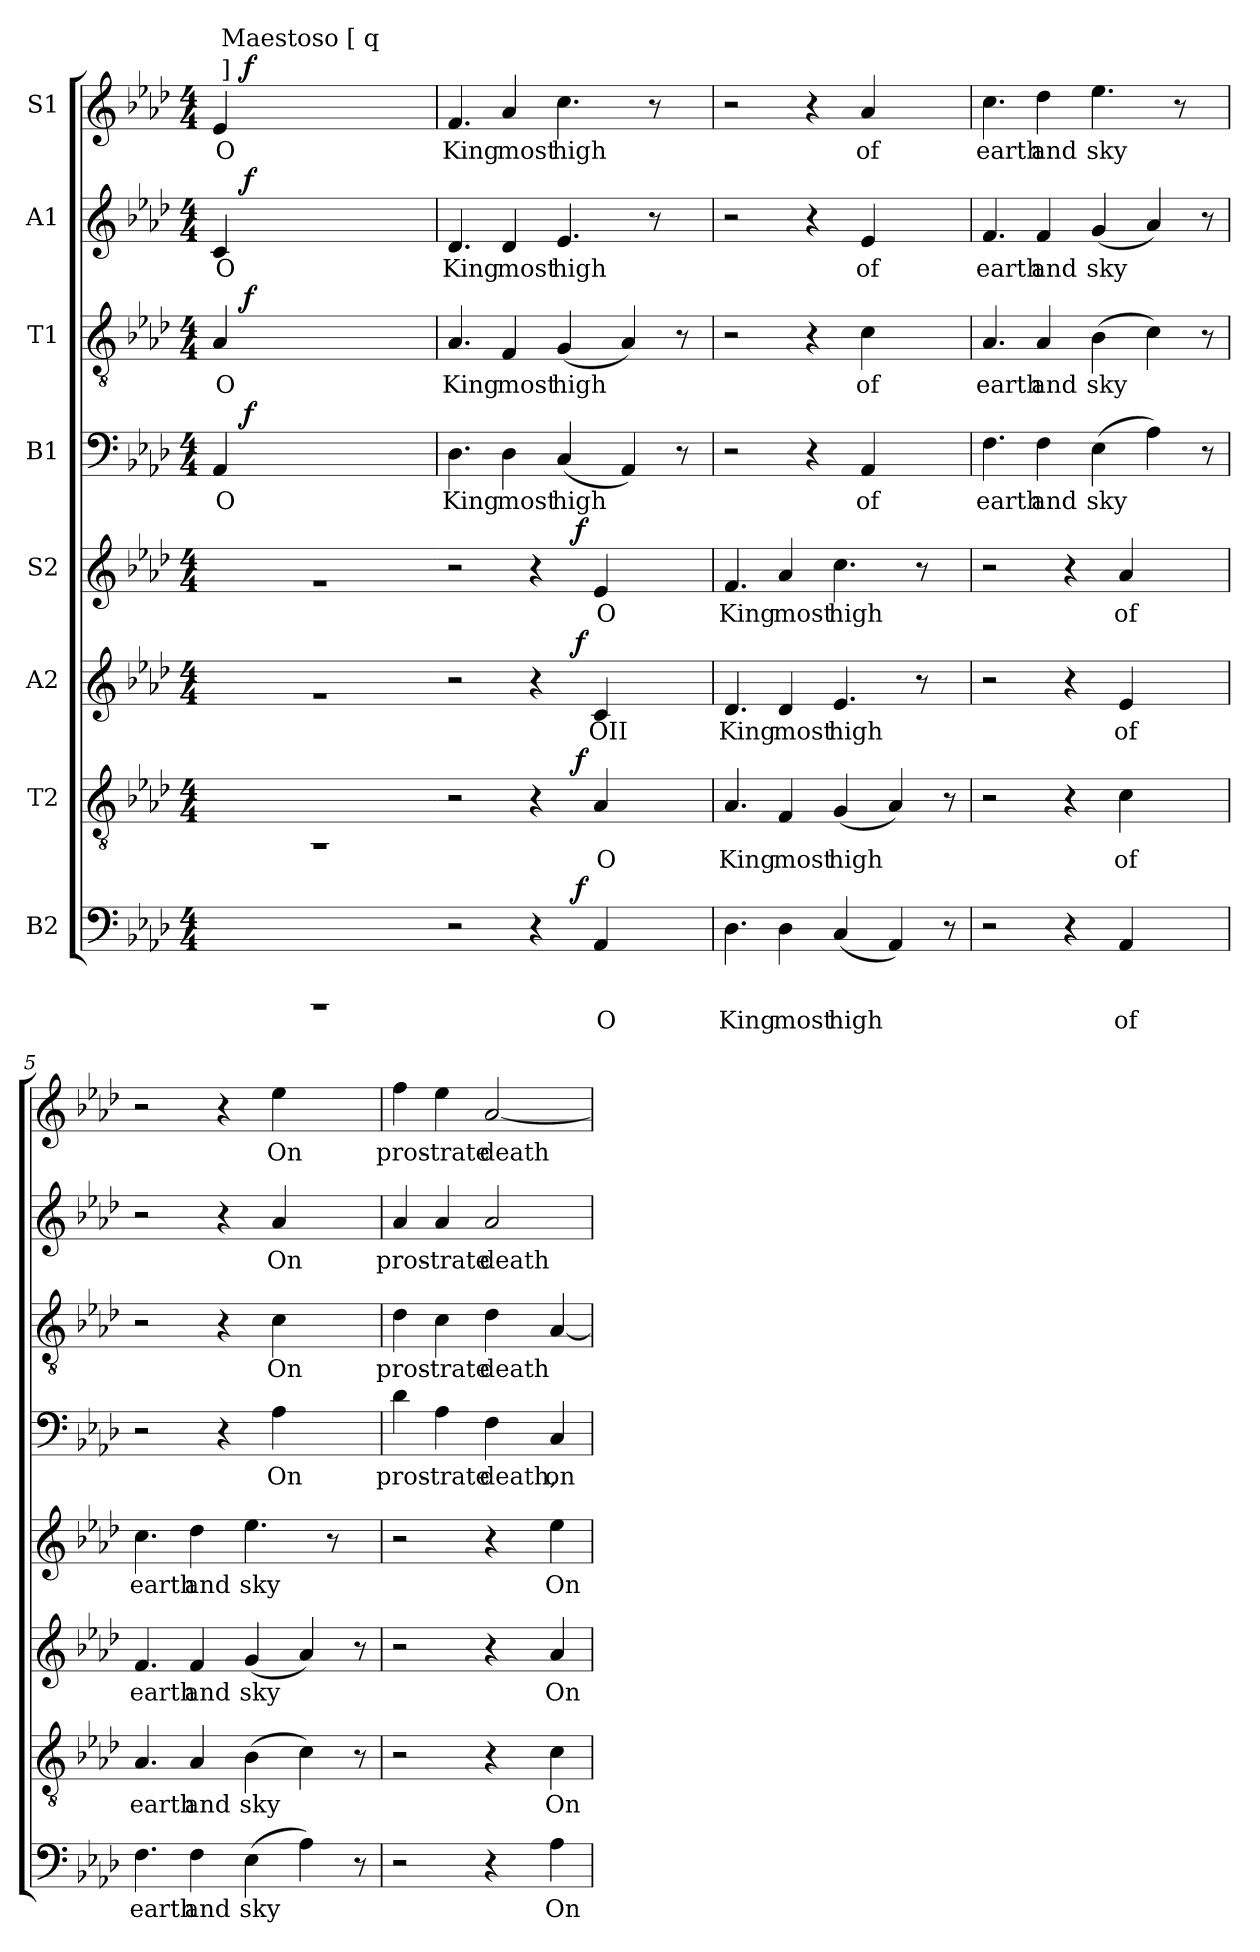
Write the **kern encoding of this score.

**kern	**text	**dynam	**kern	**text	**dynam	**kern	**text	**dynam	**kern	**text	**dynam	**kern	**text	**dynam	**kern	**text	**dynam	**kern	**text	**dynam	**kern	**text	**dynam
*part8	*part8	*part8	*part7	*part7	*part7	*part6	*part6	*part6	*part5	*part5	*part5	*part4	*part4	*part4	*part3	*part3	*part3	*part2	*part2	*part2	*part1	*part1	*part1
*staff8	*staff8	*staff8	*staff7	*staff7	*staff7	*staff6	*staff6	*staff6	*staff5	*staff5	*staff5	*staff4	*staff4	*staff4	*staff3	*staff3	*staff3	*staff2	*staff2	*staff2	*staff1	*staff1	*staff1
*I"B2	*	*	*I"T2	*	*	*I"A2	*	*	*I"S2	*	*	*I"B1	*	*	*I"T1	*	*	*I"A1	*	*	*I"S1	*	*
!!LO:PB:g=z
*stria5	*	*	*stria5	*	*	*stria5	*	*	*stria5	*	*	*stria5	*	*	*stria5	*	*	*stria5	*	*	*stria5	*	*
*clefF4	*	*	*clefGv2	*	*	*clefG2	*	*	*clefG2	*	*	*clefF4	*	*	*clefGv2	*	*	*clefG2	*	*	*clefG2	*	*
*k[b-e-a-d-]	*	*	*k[b-e-a-d-]	*	*	*k[b-e-a-d-]	*	*	*k[b-e-a-d-]	*	*	*k[b-e-a-d-]	*	*	*k[b-e-a-d-]	*	*	*k[b-e-a-d-]	*	*	*k[b-e-a-d-]	*	*
*A-:	*	*	*A-:	*	*	*A-:	*	*	*A-:	*	*	*A-:	*	*	*A-:	*	*	*A-:	*	*	*A-:	*	*
*M4/4	*	*	*M4/4	*	*	*M4/4	*	*	*M4/4	*	*	*M4/4	*	*	*M4/4	*	*	*M4/4	*	*	*M4/4	*	*
=1	=1	=1	=1	=1	=1	=1	=1	=1	=1	=1	=1	=1	=1	=1	=1	=1	=1	=1	=1	=1	=1	=1	=1
!LO:N:vis=1	!	!	!LO:N:vis=1	!	!	!LO:N:vis=1	!	!	!LO:N:vis=1	!	!	!	!LO:LY:b:cj	!	!	!LO:LY:b:cj	!	!	!LO:LY:b:cj	!	!	!LO:LY:b:cj	!
*	*	*	*	*	*	*	*	*	*	*	*	*^	*	*	*^	*	*	*^	*	*	*^	*	*
*	*	*	*	*	*	*	*	*	*	*	*	*	*	*	*	*	*	*	*	*	*	*	*	*	*^	*	*
1rEEE	.	.	1rAA	.	.	1ra	.	.	1ra	.	.	4AA-/	16ryy	O	.	4A-/	16ryy	O	.	4c/	16ryy	O	.	4e-/	16ryy	64ryy	O	.
*	*	*	*	*	*	*	*	*	*	*	*	*	*	*	*	*	*	*	*	*	*	*	*	*MM84	*	*	*	*
!	!	!	!	!	!	!	!	!	!	!	!	!	!	!	!	!	!	!	!	!	!	!	!	!	!	!LO:TX:a:t=Maestoso [ q	!	!
!	!	!	!	!	!	!	!	!	!	!	!	!	!	!	!	!	!	!	!	!	!	!	!	!	!	!LO:TX:a:t=]	!	!
.	.	.	.	.	.	.	.	.	.	.	.	.	.	.	.	.	.	.	.	.	.	.	.	.	.	2ryy	.	.
.	.	.	.	.	.	.	.	.	.	.	.	.	64ryy	.	.	.	64ryy	.	.	.	64ryy	.	.	.	64ryy	.	.	.
!	!	!	!	!	!	!	!	!	!	!	!	!	!	!	!LO:DY:a	!	!	!	!LO:DY:a	!	!	!	!LO:DY:b	!	!	!	!	!LO:DY:b
.	.	.	.	.	.	.	.	.	.	.	.	.	2ryy	.	f	.	2ryy	.	f	.	2ryy	.	f	.	2ryy	.	.	f
.	.	.	.	.	.	.	.	.	.	.	.	2.ryy	.	.	.	2.ryy	.	.	.	2.ryy	.	.	.	2.ryy	.	.	.	.
.	.	.	.	.	.	.	.	.	.	.	.	.	.	.	.	.	.	.	.	.	.	.	.	.	.	4ryy	.	.
.	.	.	.	.	.	.	.	.	.	.	.	.	4ryy	.	.	.	4ryy	.	.	.	4ryy	.	.	.	4ryy	.	.	.
.	.	.	.	.	.	.	.	.	.	.	.	.	.	.	.	.	.	.	.	.	.	.	.	.	.	8...ryy	.	.
.	.	.	.	.	.	.	.	.	.	.	.	.	8ryy	.	.	.	8ryy	.	.	.	8ryy	.	.	.	8ryy	.	.	.
.	.	.	.	.	.	.	.	.	.	.	.	.	32.ryy	.	.	.	32.ryy	.	.	.	32.ryy	.	.	.	32.ryy	.	.	.
=2	=2!	=2!	=2	=2!	=2!	=2	=2!	=2!	=2	=2!	=2!	=2	=2	=2!	=2!	=2	=2	=2!	=2!	=2	=2	=2!	=2!	=2!	=2!	=2!	=2!	=2!
!	!	!	!	!	!	!	!	!	!	!	!	!	!	!LO:LY:b:cj	!	!	!	!LO:LY:b:cj	!	!	!	!LO:LY:b:cj	!	!	!	!	!LO:LY:b:cj	!
*	*	*	*	*	*	*	*	*	*	*	*	*v	*v	*	*	*	*	*	*	*v	*v	*	*	*v	*v	*v	*	*
*^	*	*	*^	*	*	*^	*	*	*^	*	*	*	*	*	*v	*v	*	*	*	*	*	*	*	*
2r	2ryy	.	.	2r	2ryy	.	.	2r	2ryy	.	.	2r	2ryy	.	.	4.D-\	King	.	4.A-/	King	.	4.d-/	King	.	4.f/	King	.
!	!	!	!	!	!	!	!	!	!	!	!	!	!	!	!	!	!LO:LY:b:cj	!	!	!LO:LY:b:cj	!	!	!LO:LY:b:cj	!	!	!LO:LY:b:cj	!
.	.	.	.	.	.	.	.	.	.	.	.	.	.	.	.	4D-\	most	.	4F/	most	.	4d-/	most	.	4a-/	most	.
4r	8.ryy	.	.	4r	8.ryy	.	.	4r	8.ryy	.	.	4r	8.ryy	.	.	.	.	.	.	.	.	.	.	.	.	.	.
!	!	!	!	!	!	!	!	!	!	!	!	!	!	!	!	!	!LO:LY:b	!	!	!LO:LY:b	!	!	!LO:LY:b:cj	!	!	!LO:LY:b:cj	!
.	.	.	.	.	.	.	.	.	.	.	.	.	.	.	.	(<4C/	high	.	(<4G/	high	.	4.e-/	high	.	4.cc\	high	.
!	!	!	!LO:DY:a	!	!	!	!LO:DY:a	!	!	!	!LO:DY:b	!	!	!	!LO:DY:b	!	!	!	!	!	!	!	!	!	!	!	!
.	2ryy	.	f	.	2ryy	.	f	.	2ryy	.	f	.	2ryy	.	f	.	.	.	.	.	.	.	.	.	.	.	.
!	!	!LO:LY:b:cj	!	!	!	!LO:LY:b:cj	!	!	!	!LO:LY:b:cj	!	!	!	!LO:LY:b:cj	!	!	!	!	!	!	!	!	!	!	!	!	!
4AA-/	.	O	.	4A-/	.	O	.	4c/	.	OII	.	4e-/	.	O	.	.	.	.	.	.	.	.	.	.	.	.	.
.	.	.	.	.	.	.	.	.	.	.	.	.	.	.	.	4AA-/)	.	.	4A-/)	.	.	.	.	.	.	.	.
4ryy	.	.	.	4ryy	.	.	.	4ryy	.	.	.	4ryy	.	.	.	.	.	.	.	.	.	8r	.	.	8r	.	.
.	.	.	.	.	.	.	.	.	.	.	.	.	.	.	.	8r	.	.	8r	.	.	8ryy	.	.	8ryy	.	.
.	16ryy	.	.	.	16ryy	.	.	.	16ryy	.	.	.	16ryy	.	.	.	.	.	.	.	.	.	.	.	.	.	.
=3	=3	=3!	=3!	=3	=3	=3!	=3!	=3	=3	=3!	=3!	=3	=3	=3!	=3!	=3	=3!	=3!	=3	=3!	=3!	=3	=3!	=3!	=3!	=3!	=3!
!	!	!LO:LY:b:cj	!	!	!	!LO:LY:b:cj	!	!	!	!LO:LY:b:cj	!	!	!	!LO:LY:b:cj	!	!	!	!	!	!	!	!	!	!	!	!	!
*v	*v	*	*	*	*	*	*	*v	*v	*	*	*v	*v	*	*	*	*	*	*	*	*	*	*	*	*	*	*
*	*	*	*v	*v	*	*	*	*	*	*	*	*	*	*	*	*	*	*	*	*	*	*	*	*
4.D-\	King	.	4.A-/	King	.	4.d-/	King	.	4.f/	King	.	2r	.	.	2r	.	.	2r	.	.	2r	.	.
!	!LO:LY:b:cj	!	!	!LO:LY:b:cj	!	!	!LO:LY:b:cj	!	!	!LO:LY:b:cj	!	!	!	!	!	!	!	!	!	!	!	!	!
4D-\	most	.	4F/	most	.	4d-/	most	.	4a-/	most	.	.	.	.	.	.	.	.	.	.	.	.	.
.	.	.	.	.	.	.	.	.	.	.	.	4r	.	.	4r	.	.	4r	.	.	4r	.	.
!	!LO:LY:b	!	!	!LO:LY:b	!	!	!LO:LY:b:cj	!	!	!LO:LY:b:cj	!	!	!	!	!	!	!	!	!	!	!	!	!
(<4C/	high	.	(<4G/	high	.	4.e-/	high	.	4.cc\	high	.	.	.	.	.	.	.	.	.	.	.	.	.
!	!	!	!	!	!	!	!	!	!	!	!	!	!LO:LY:b:cj	!	!	!LO:LY:b:cj	!	!	!LO:LY:b:cj	!	!	!LO:LY:b:cj	!
.	.	.	.	.	.	.	.	.	.	.	.	4AA-/	of	.	4c\	of	.	4e-/	of	.	4a-/	of	.
4AA-/)	.	.	4A-/)	.	.	.	.	.	.	.	.	.	.	.	.	.	.	.	.	.	.	.	.
.	.	.	.	.	.	8r	.	.	8r	.	.	4ryy	.	.	4ryy	.	.	4ryy	.	.	4ryy	.	.
8r	.	.	8r	.	.	8ryy	.	.	8ryy	.	.	.	.	.	.	.	.	.	.	.	.	.	.
=4	=4!	=4!	=4	=4!	=4!	=4	=4!	=4!	=4	=4!	=4!	=4	=4!	=4!	=4	=4!	=4!	=4	=4!	=4!	=4!	=4!	=4!
!	!	!	!	!	!	!	!	!	!	!	!	!	!LO:LY:b:cj	!	!	!LO:LY:b:cj	!	!	!LO:LY:b:cj	!	!	!LO:LY:b:cj	!
2r	.	.	2r	.	.	2r	.	.	2r	.	.	4.F\	earth	.	4.A-/	earth	.	4.f/	earth	.	4.cc\	earth	.
!	!	!	!	!	!	!	!	!	!	!	!	!	!LO:LY:b:cj	!	!	!LO:LY:b:cj	!	!	!LO:LY:b:cj	!	!	!LO:LY:b:cj	!
.	.	.	.	.	.	.	.	.	.	.	.	4F\	and	.	4A-/	and	.	4f/	and	.	4dd-\	and	.
4r	.	.	4r	.	.	4r	.	.	4r	.	.	.	.	.	.	.	.	.	.	.	.	.	.
!	!	!	!	!	!	!	!	!	!	!	!	!	!LO:LY:b	!	!	!LO:LY:b	!	!	!LO:LY:b	!	!	!LO:LY:b	!
.	.	.	.	.	.	.	.	.	.	.	.	(>4E-\	sky	.	(>4B-\	sky	.	(<4g/	sky	.	4.ee-\	sky	.
!	!LO:LY:b:cj	!	!	!LO:LY:b:cj	!	!	!LO:LY:b:cj	!	!	!LO:LY:b:cj	!	!	!	!	!	!	!	!	!	!	!	!	!
4AA-/	of	.	4c\	of	.	4e-/	of	.	4a-/	of	.	.	.	.	.	.	.	.	.	.	.	.	.
.	.	.	.	.	.	.	.	.	.	.	.	4A-\)	.	.	4c\)	.	.	4a-/)	.	.	.	.	.
4ryy	.	.	4ryy	.	.	4ryy	.	.	4ryy	.	.	.	.	.	.	.	.	.	.	.	8r	.	.
.	.	.	.	.	.	.	.	.	.	.	.	8r	.	.	8r	.	.	8r	.	.	8ryy	.	.
=5	=5!	=5!	=5	=5!	=5!	=5	=5!	=5!	=5	=5!	=5!	=5	=5!	=5!	=5	=5!	=5!	=5	=5!	=5!	=5!	=5!	=5!
!	!LO:LY:b:cj	!	!	!LO:LY:b:cj	!	!	!LO:LY:b:cj	!	!	!LO:LY:b:cj	!	!	!	!	!	!	!	!	!	!	!	!	!
4.F\	earth	.	4.A-/	earth	.	4.f/	earth	.	4.cc\	earth	.	2r	.	.	2r	.	.	2r	.	.	2r	.	.
!	!LO:LY:b:cj	!	!	!LO:LY:b:cj	!	!	!LO:LY:b:cj	!	!	!LO:LY:b:cj	!	!	!	!	!	!	!	!	!	!	!	!	!
4F\	and	.	4A-/	and	.	4f/	and	.	4dd-\	and	.	.	.	.	.	.	.	.	.	.	.	.	.
.	.	.	.	.	.	.	.	.	.	.	.	4r	.	.	4r	.	.	4r	.	.	4r	.	.
!	!LO:LY:b	!	!	!LO:LY:b	!	!	!LO:LY:b	!	!	!LO:LY:b	!	!	!	!	!	!	!	!	!	!	!	!	!
(>4E-\	sky	.	(>4B-\	sky	.	(<4g/	sky	.	4.ee-\	sky	.	.	.	.	.	.	.	.	.	.	.	.	.
!	!	!	!	!	!	!	!	!	!	!	!	!	!LO:LY:b:cj	!	!	!LO:LY:b:cj	!	!	!LO:LY:b:cj	!	!	!LO:LY:b:cj	!
.	.	.	.	.	.	.	.	.	.	.	.	4A-\	On	.	4c\	On	.	4a-/	On	.	4ee-\	On	.
4A-\)	.	.	4c\)	.	.	4a-/)	.	.	.	.	.	.	.	.	.	.	.	.	.	.	.	.	.
.	.	.	.	.	.	.	.	.	8r	.	.	4ryy	.	.	4ryy	.	.	4ryy	.	.	4ryy	.	.
8r	.	.	8r	.	.	8r	.	.	8ryy	.	.	.	.	.	.	.	.	.	.	.	.	.	.
!!LO:LB:g=z
=6	=6!	=6!	=6	=6!	=6!	=6	=6!	=6!	=6	=6!	=6!	=6	=6!	=6!	=6	=6!	=6!	=6	=6!	=6!	=6!	=6!	=6!
!	!	!	!	!	!	!	!	!	!	!	!	!	!LO:LY:b:cj	!	!	!LO:LY:b:cj	!	!	!LO:LY:b:cj	!	!	!LO:LY:b:cj	!
2r	.	.	2r	.	.	2r	.	.	2r	.	.	4d-\	pros-	.	4d-\	pros-	.	4a-/	pros-	.	4ff\	pros-	.
!	!	!	!	!	!	!	!	!	!	!	!	!	!LO:LY:b:cj	!	!	!LO:LY:b:cj	!	!	!LO:LY:b:cj	!	!	!LO:LY:b:cj	!
.	.	.	.	.	.	.	.	.	.	.	.	4A-\	-trate	.	4c\	-trate	.	4a-/	-trate	.	4ee-\	-trate	.
!	!	!	!	!	!	!	!	!	!	!	!	!	!LO:LY:b:cj	!	!	!LO:LY:b	!	!	!LO:LY:b:cj	!	!	!LO:LY:b:cj	!
4r	.	.	4r	.	.	4r	.	.	4r	.	.	4F\	death,	.	4d-\	death	.	2a-/	death	.	[<2a-/	death	.
!	!LO:LY:b:cj	!	!	!LO:LY:b:cj	!	!	!LO:LY:b:cj	!	!	!LO:LY:b:cj	!	!	!LO:LY:b:cj	!	!	!	!	!	!	!	!	!	!
4A-\	On	.	4c\	On	.	4a-/	On	.	4ee-\	On	.	4C/	on	.	[<4A-/	.	.	.	.	.	.	.	.
=	=!	=!	=	=!	=!	=	=!	=!	=	=!	=!	=	=!	=!	=	=!	=!	=	=!	=!	=!	=!	=!
*-	*-	*-	*-	*-	*-	*-	*-	*-	*-	*-	*-	*-	*-	*-	*-	*-	*-	*-	*-	*-	*-	*-	*-
